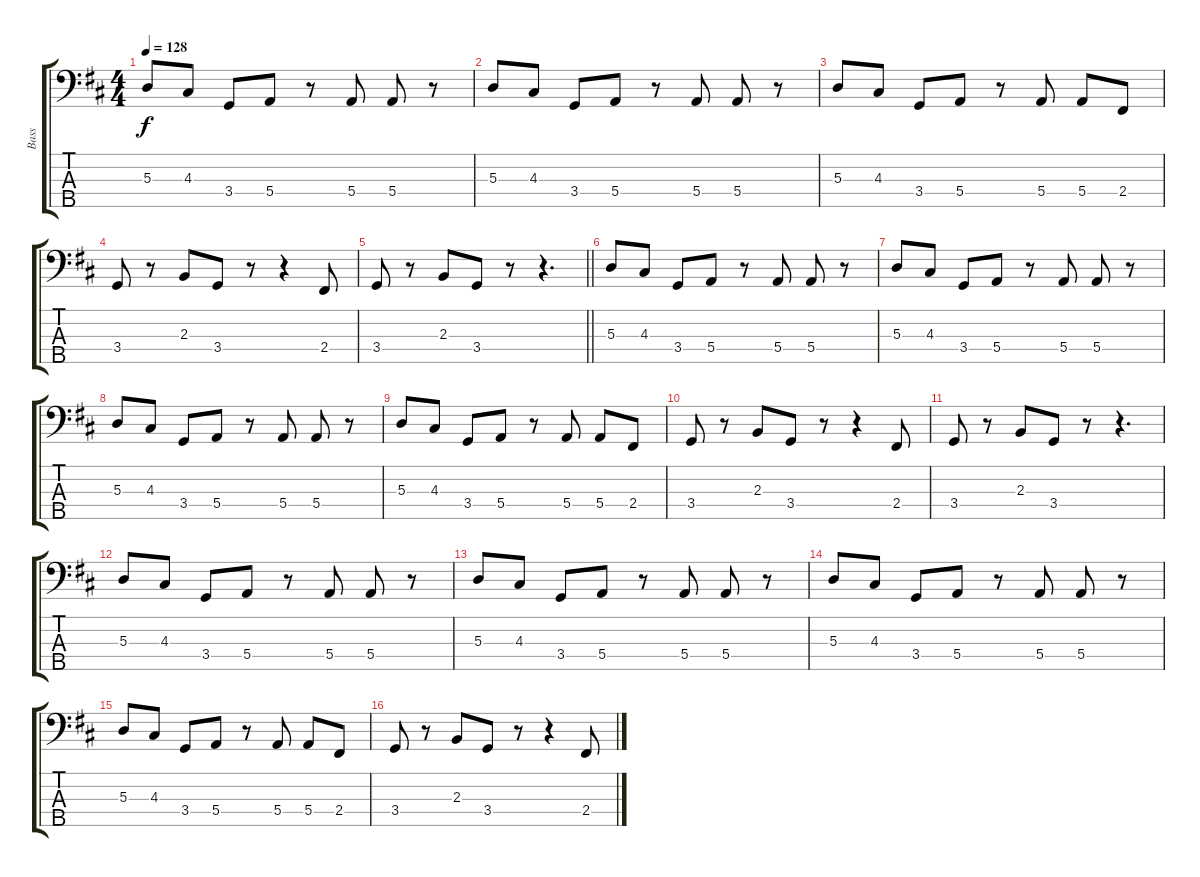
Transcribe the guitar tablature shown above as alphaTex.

\track ("Bass" "Bass") {instrument electricbasspick}
\staff {score tabs}
\tuning (G2 D2 A1 E1 B0) {hide}
\ts (4 4)
\tempo 128
\clef f4
\ks d
5.3.8{dy f} 4.3.8 3.4.8 5.4.8 r.8 5.4.8 5.4.8 r.8 |
5.3.8 4.3.8 3.4.8 5.4.8 r.8 5.4.8 5.4.8 r.8 |
5.3.8 4.3.8 3.4.8 5.4.8 r.8 5.4.8 5.4.8 2.4.8 |
3.4.8 r.8 2.3.8 3.4.8 r.8 r.4 2.4.8 |
\barLineRight lightlight
3.4.8 r.8 2.3.8 3.4.8 r.8 r.4{d} |
5.3.8 4.3.8 3.4.8 5.4.8 r.8 5.4.8 5.4.8 r.8 |
5.3.8 4.3.8 3.4.8 5.4.8 r.8 5.4.8 5.4.8 r.8 |
5.3.8 4.3.8 3.4.8 5.4.8 r.8 5.4.8 5.4.8 r.8 |
5.3.8 4.3.8 3.4.8 5.4.8 r.8 5.4.8 5.4.8 2.4.8 |
3.4.8 r.8 2.3.8 3.4.8 r.8 r.4 2.4.8 |
3.4.8 r.8 2.3.8 3.4.8 r.8 r.4{d} |
5.3.8 4.3.8 3.4.8 5.4.8 r.8 5.4.8 5.4.8 r.8 |
5.3.8 4.3.8 3.4.8 5.4.8 r.8 5.4.8 5.4.8 r.8 |
5.3.8 4.3.8 3.4.8 5.4.8 r.8 5.4.8 5.4.8 r.8 |
5.3.8 4.3.8 3.4.8 5.4.8 r.8 5.4.8 5.4.8 2.4.8 |
3.4.8 r.8 2.3.8 3.4.8 r.8 r.4 2.4.8
